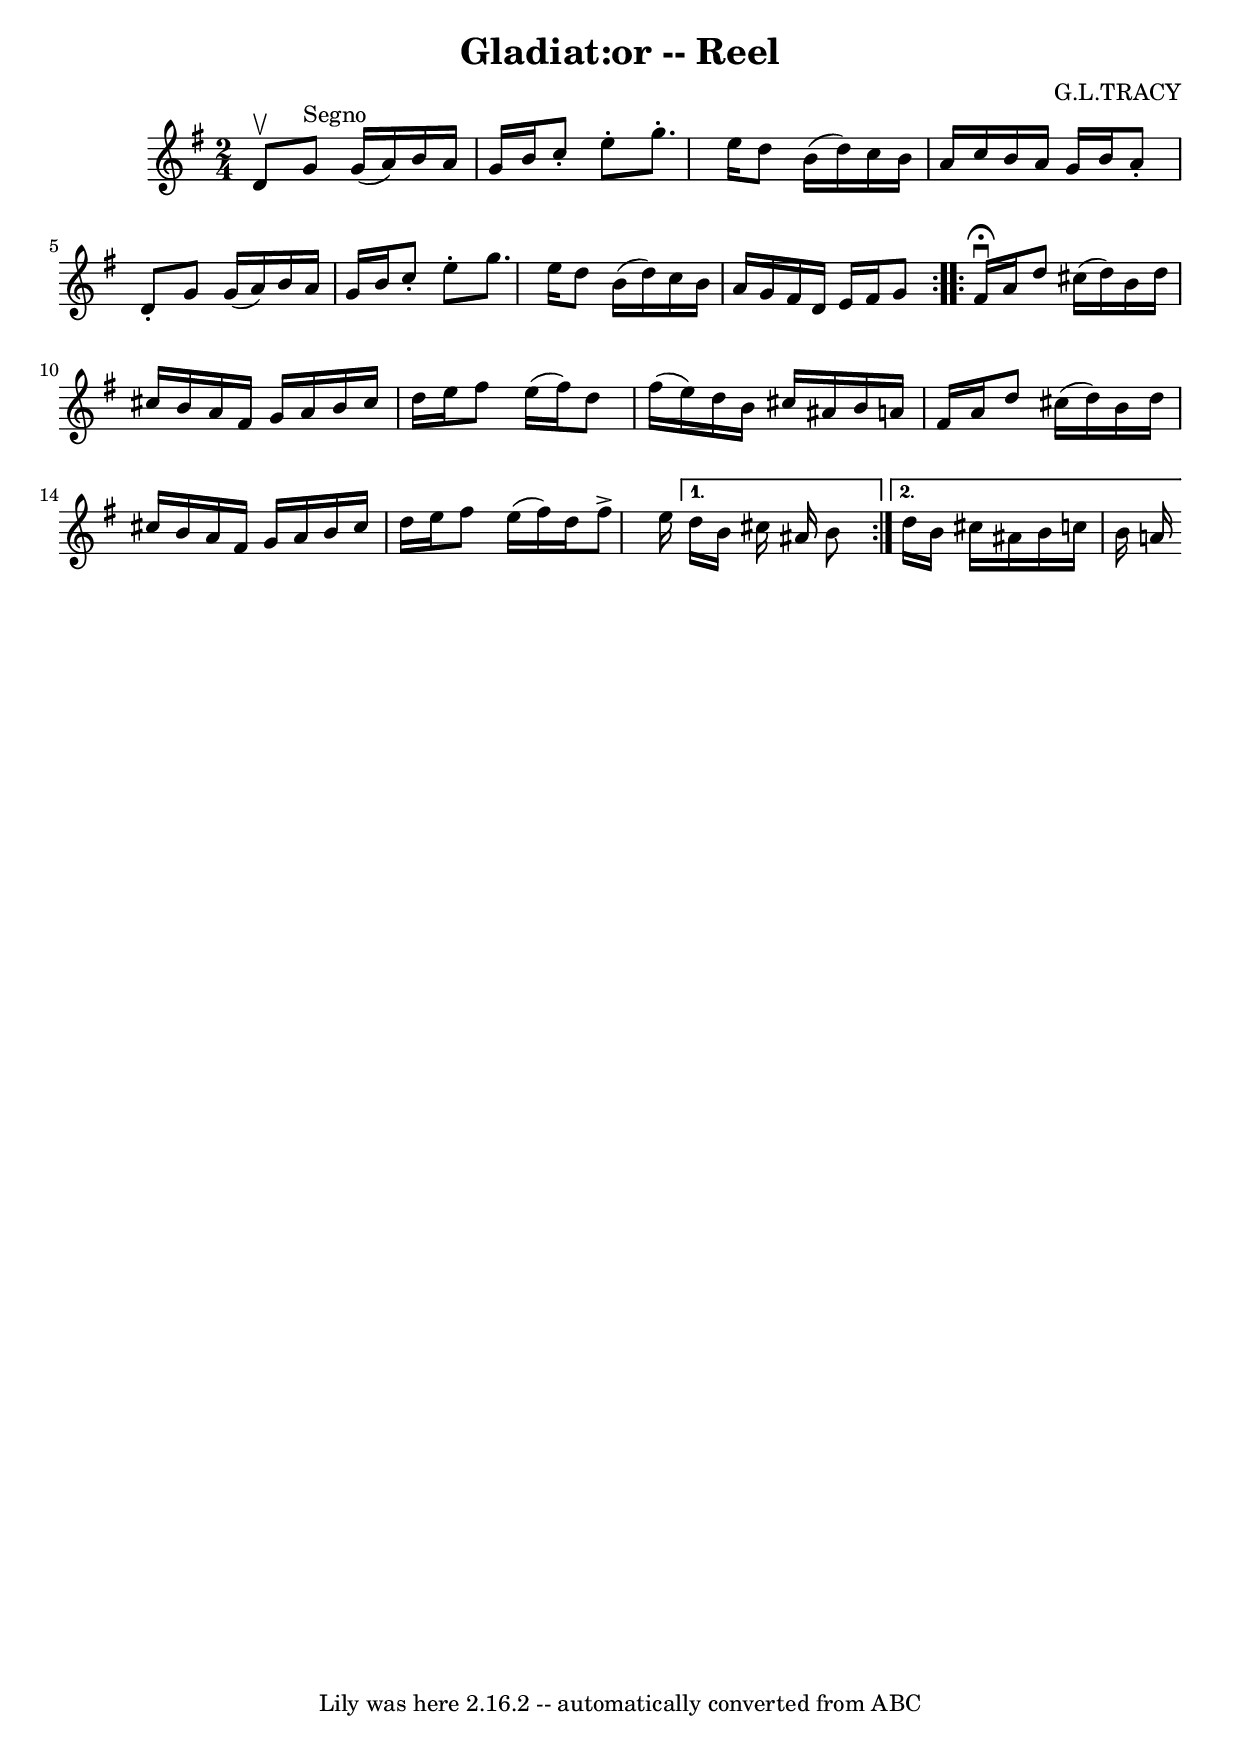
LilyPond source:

\version "2.16.2"
\include "Mammoth.ily"
\header {
  %% book = "Ryan's Mammoth Collection"
 composer = "G.L.TRACY"
 crossRefNumber = "1"
 footnotes = "\\\\286"
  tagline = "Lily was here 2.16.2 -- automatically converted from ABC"
  title = "Gladiat:or -- Reel"

}
voicedefault =  {



  \repeat volta 2 {

    \time 2/4 
    \key g \major d'8^\upbow    |
 g'8^"Segno" g'16 ( a'16) b'16 a'16 g'16 b'16     |
 c''8-. e''8-. g''8.-. e''16    |
 d''8 b'16 (d''16) c''16 b'16 a'16 c''16     |
 b'16 a'16 g'16 b'16 a'8-. d'8-.   |
 g'8 g'16 (a'16) b'16 a'16 g'16 b'16     |
 c''8-. e''8-. g''8. e''16    |
 d''8 b'16 (d''16) c''16 b'16 a'16 g'16     |
 fs'16 d'16 e'16 fs'16 g'8    

  }     
  \repeat volta 2 { fs'16^\fermata^\downbow a'16   |
 d''8 cs''16 (d''16) b'16 d''16 cs''!16 b'16     |
 a'16 fs'16 g'16 a'16 b'16 cs''16 d''16 e''16     |
 fs''8 e''16 (fs''16) d''8 fs''16 (e''16)    |
 d''16 b'16 cs''16 as'16 b'16 a'!16 fs'16 a'16      |
 d''8 cs''16 (d''16) b'16 d''16 cs''16 b'16    |
 a'16 fs'16 g'16 a'16 b'16 cs''16 d''16 e''16  |
 fs''8 e''16 (fs''16) d''16 fs''8^\accent   
 e''16    
  } \alternative{{ d''16 b'16 cs''16 as'16 b'8  
		 } {   
		 d''16 b'16 cs''16 as'16 b'16 c''!16 b'16 a'!16       		   \bar " |."   
		 }
	       }

}

\score{
  <<

    \context Staff="default"
    {
      \voicedefault 
      
    }

  >>
  \layout {
    
  }
  \midi {
  }

}
